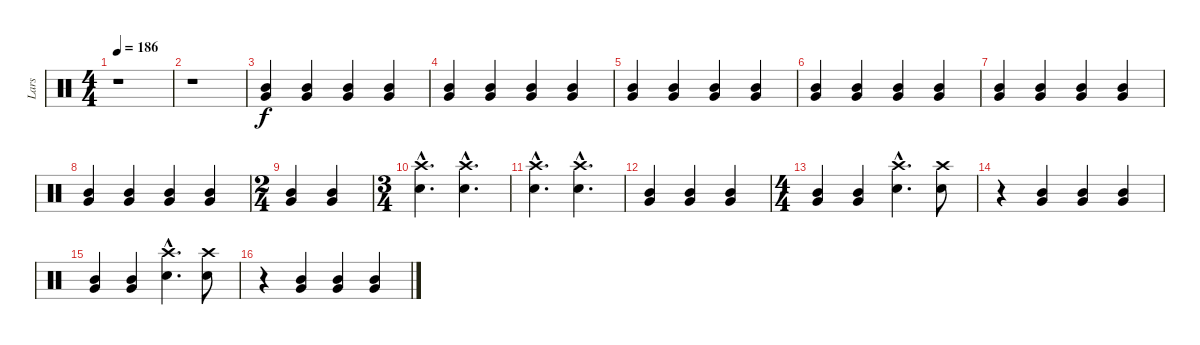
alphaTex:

\track ("Lars" "Lars") {instrument percussion}
\staff {score}
\articulation defaults
\ts (4 4)
\tempo 186
\clef neutral
\ks c
r.1{dy f} |
r.1 |
("Mid Tom (hit)" "Very Low Tom (hit)").4 ("Mid Tom (hit)" "Very Low Tom (hit)").4 ("Mid Tom (hit)" "Very Low Tom (hit)").4 ("Mid Tom (hit)" "Very Low Tom (hit)").4 |
("Mid Tom (hit)" "Very Low Tom (hit)").4 ("Mid Tom (hit)" "Very Low Tom (hit)").4 ("Mid Tom (hit)" "Very Low Tom (hit)").4 ("Mid Tom (hit)" "Very Low Tom (hit)").4 |
("Mid Tom (hit)" "Very Low Tom (hit)").4 ("Mid Tom (hit)" "Very Low Tom (hit)").4 ("Mid Tom (hit)" "Very Low Tom (hit)").4 ("Mid Tom (hit)" "Very Low Tom (hit)").4 |
("Mid Tom (hit)" "Very Low Tom (hit)").4 ("Mid Tom (hit)" "Very Low Tom (hit)").4 ("Mid Tom (hit)" "Very Low Tom (hit)").4 ("Mid Tom (hit)" "Very Low Tom (hit)").4 |
("Mid Tom (hit)" "Very Low Tom (hit)").4 ("Mid Tom (hit)" "Very Low Tom (hit)").4 ("Mid Tom (hit)" "Very Low Tom (hit)").4 ("Mid Tom (hit)" "Very Low Tom (hit)").4 |
("Mid Tom (hit)" "Very Low Tom (hit)").4 ("Mid Tom (hit)" "Very Low Tom (hit)").4 ("Mid Tom (hit)" "Very Low Tom (hit)").4 ("Mid Tom (hit)" "Very Low Tom (hit)").4 |
\ts (2 4)
("Mid Tom (hit)" "Very Low Tom (hit)").4 ("Mid Tom (hit)" "Very Low Tom (hit)").4 |
\ts (3 4)
("Crash high (hit)"{hac} "Electric Snare (hit)"{hac}).4{d} ("Crash high (hit)"{hac} "Electric Snare (hit)"{hac}).4{d} |
("Crash high (hit)"{hac} "Electric Snare (hit)"{hac}).4{d} ("Crash high (hit)"{hac} "Electric Snare (hit)"{hac}).4{d} |
("Mid Tom (hit)" "Very Low Tom (hit)").4 ("Mid Tom (hit)" "Very Low Tom (hit)").4 ("Mid Tom (hit)" "Very Low Tom (hit)").4 |
\ts (4 4)
("Mid Tom (hit)" "Very Low Tom (hit)").4 ("Mid Tom (hit)" "Very Low Tom (hit)").4 ("Crash high (hit)"{hac} "Electric Snare (hit)"{hac}).4{d} ("Crash high (hit)" "Electric Snare (hit)").8 |
r.4 ("Mid Tom (hit)" "Very Low Tom (hit)").4 ("Mid Tom (hit)" "Very Low Tom (hit)").4 ("Mid Tom (hit)" "Very Low Tom (hit)").4 |
("Mid Tom (hit)" "Very Low Tom (hit)").4 ("Mid Tom (hit)" "Very Low Tom (hit)").4 ("Crash high (hit)"{hac} "Electric Snare (hit)"{hac}).4{d} ("Crash high (hit)" "Electric Snare (hit)").8 |
r.4 ("Mid Tom (hit)" "Very Low Tom (hit)").4 ("Mid Tom (hit)" "Very Low Tom (hit)").4 ("Mid Tom (hit)" "Very Low Tom (hit)").4
